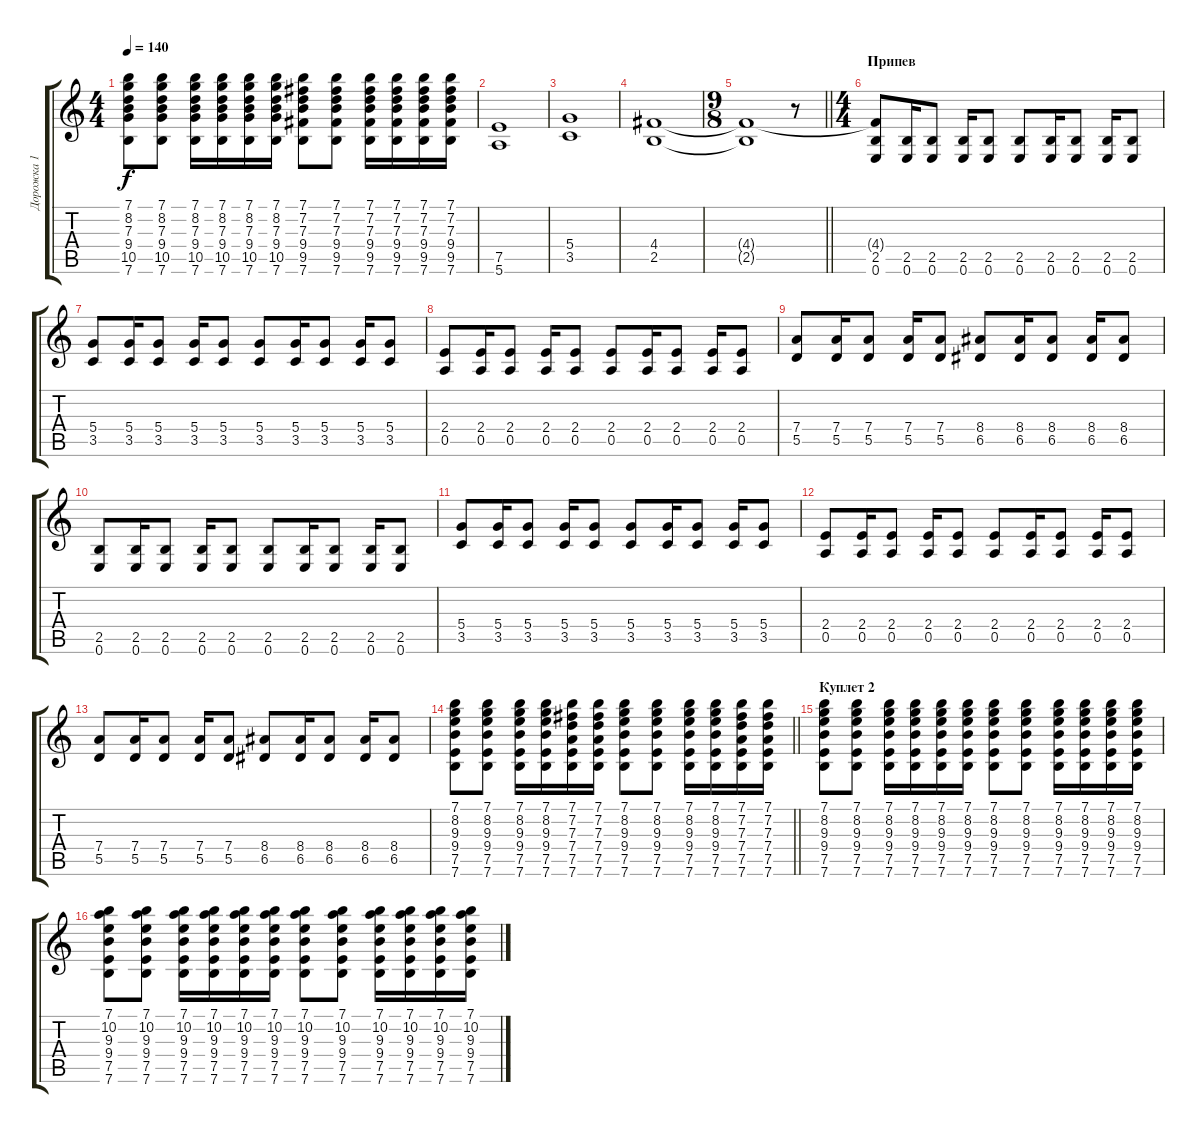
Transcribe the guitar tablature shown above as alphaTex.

\track ("Дорожка 1" "Дорожка 1") {instrument distortionguitar}
\staff {score tabs}
\tuning (E4 B3 G3 D3 A2 E2) {hide}
\ts (4 4)
\tempo 140
\clef g2
\ks c
(7.1 8.2 7.3 9.4 10.5 7.6).8{dy f} (7.1 8.2 7.3 9.4 10.5 7.6).8 (7.1 8.2 7.3 9.4 10.5 7.6).16 (7.1 8.2 7.3 9.4 10.5 7.6).16 (7.1 8.2 7.3 9.4 10.5 7.6).16 (7.1 8.2 7.3 9.4 10.5 7.6).16 (7.1 7.2 7.3 9.4 9.5 7.6).8 (7.1 7.2 7.3 9.4 9.5 7.6).8 (7.1 7.2 7.3 9.4 9.5 7.6).16 (7.1 7.2 7.3 9.4 9.5 7.6).16 (7.1 7.2 7.3 9.4 9.5 7.6).16 (7.1 7.2 7.3 9.4 9.5 7.6).16 |
(7.5 5.6).1{volume 13 instrument distortionguitar} |
(5.4 3.5).1 |
(4.4 2.5).1 |
\ts (9 8)
\barLineRight lightlight
(4.4{t} 2.5{t}).1 r.8 |
\ts (4 4)
\section ("" "Припев")
(4.4{t} 2.5 0.6).8 (2.5 0.6).16 (2.5 0.6).8 (2.5 0.6).16 (2.5 0.6).8 (2.5 0.6).8 (2.5 0.6).16 (2.5 0.6).8 (2.5 0.6).16 (2.5 0.6).8 |
(5.4 3.5).8 (5.4 3.5).16 (5.4 3.5).8 (5.4 3.5).16 (5.4 3.5).8 (5.4 3.5).8 (5.4 3.5).16 (5.4 3.5).8 (5.4 3.5).16 (5.4 3.5).8 |
(2.4 0.5).8 (2.4 0.5).16 (2.4 0.5).8 (2.4 0.5).16 (2.4 0.5).8 (2.4 0.5).8 (2.4 0.5).16 (2.4 0.5).8 (2.4 0.5).16 (2.4 0.5).8 |
(7.4 5.5).8 (7.4 5.5).16 (7.4 5.5).8 (7.4 5.5).16 (7.4 5.5).8 (8.4 6.5).8 (8.4 6.5).16 (8.4 6.5).8 (8.4 6.5).16 (8.4 6.5).8 |
(2.5 0.6).8 (2.5 0.6).16 (2.5 0.6).8 (2.5 0.6).16 (2.5 0.6).8 (2.5 0.6).8 (2.5 0.6).16 (2.5 0.6).8 (2.5 0.6).16 (2.5 0.6).8 |
(5.4 3.5).8 (5.4 3.5).16 (5.4 3.5).8 (5.4 3.5).16 (5.4 3.5).8 (5.4 3.5).8 (5.4 3.5).16 (5.4 3.5).8 (5.4 3.5).16 (5.4 3.5).8 |
(2.4 0.5).8 (2.4 0.5).16 (2.4 0.5).8 (2.4 0.5).16 (2.4 0.5).8 (2.4 0.5).8 (2.4 0.5).16 (2.4 0.5).8 (2.4 0.5).16 (2.4 0.5).8 |
(7.4 5.5).8 (7.4 5.5).16 (7.4 5.5).8 (7.4 5.5).16 (7.4 5.5).8 (8.4 6.5).8 (8.4 6.5).16 (8.4 6.5).8 (8.4 6.5).16 (8.4 6.5).8 |
\barLineRight lightlight
(7.1 8.2 9.3 9.4 7.5 7.6).8{volume 7 instrument acousticguitarsteel} (7.1 8.2 9.3 9.4 7.5 7.6).8 (7.1 8.2 9.3 9.4 7.5 7.6).16 (7.1 8.2 9.3 9.4 7.5 7.6).16 (7.1 7.2 7.3 7.4 7.5 7.6).16 (7.1 7.2 7.3 7.4 7.5 7.6).16 (7.1 8.2 9.3 9.4 7.5 7.6).8 (7.1 8.2 9.3 9.4 7.5 7.6).8 (7.1 8.2 9.3 9.4 7.5 7.6).16 (7.1 8.2 9.3 9.4 7.5 7.6).16 (7.1 7.2 7.3 7.4 7.5 7.6).16 (7.1 7.2 7.3 7.4 7.5 7.6).16 |
\section ("" "Куплет 2")
(7.1 8.2 9.3 9.4 7.5 7.6).8{volume 7 instrument acousticguitarsteel} (7.1 8.2 9.3 9.4 7.5 7.6).8 (7.1 8.2 9.3 9.4 7.5 7.6).16 (7.1 8.2 9.3 9.4 7.5 7.6).16 (7.1 8.2 9.3 9.4 7.5 7.6).16 (7.1 8.2 9.3 9.4 7.5 7.6).16 (7.1 8.2 9.3 9.4 7.5 7.6).8 (7.1 8.2 9.3 9.4 7.5 7.6).8 (7.1 8.2 9.3 9.4 7.5 7.6).16 (7.1 8.2 9.3 9.4 7.5 7.6).16 (7.1 8.2 9.3 9.4 7.5 7.6).16 (7.1 8.2 9.3 9.4 7.5 7.6).16 |
(7.1 10.2 9.3 9.4 7.5 7.6).8{volume 7 instrument acousticguitarsteel} (7.1 10.2 9.3 9.4 7.5 7.6).8 (7.1 10.2 9.3 9.4 7.5 7.6).16 (7.1 10.2 9.3 9.4 7.5 7.6).16 (7.1 10.2 9.3 9.4 7.5 7.6).16 (7.1 10.2 9.3 9.4 7.5 7.6).16 (7.1 10.2 9.3 9.4 7.5 7.6).8 (7.1 10.2 9.3 9.4 7.5 7.6).8 (7.1 10.2 9.3 9.4 7.5 7.6).16 (7.1 10.2 9.3 9.4 7.5 7.6).16 (7.1 10.2 9.3 9.4 7.5 7.6).16 (7.1 10.2 9.3 9.4 7.5 7.6).16
